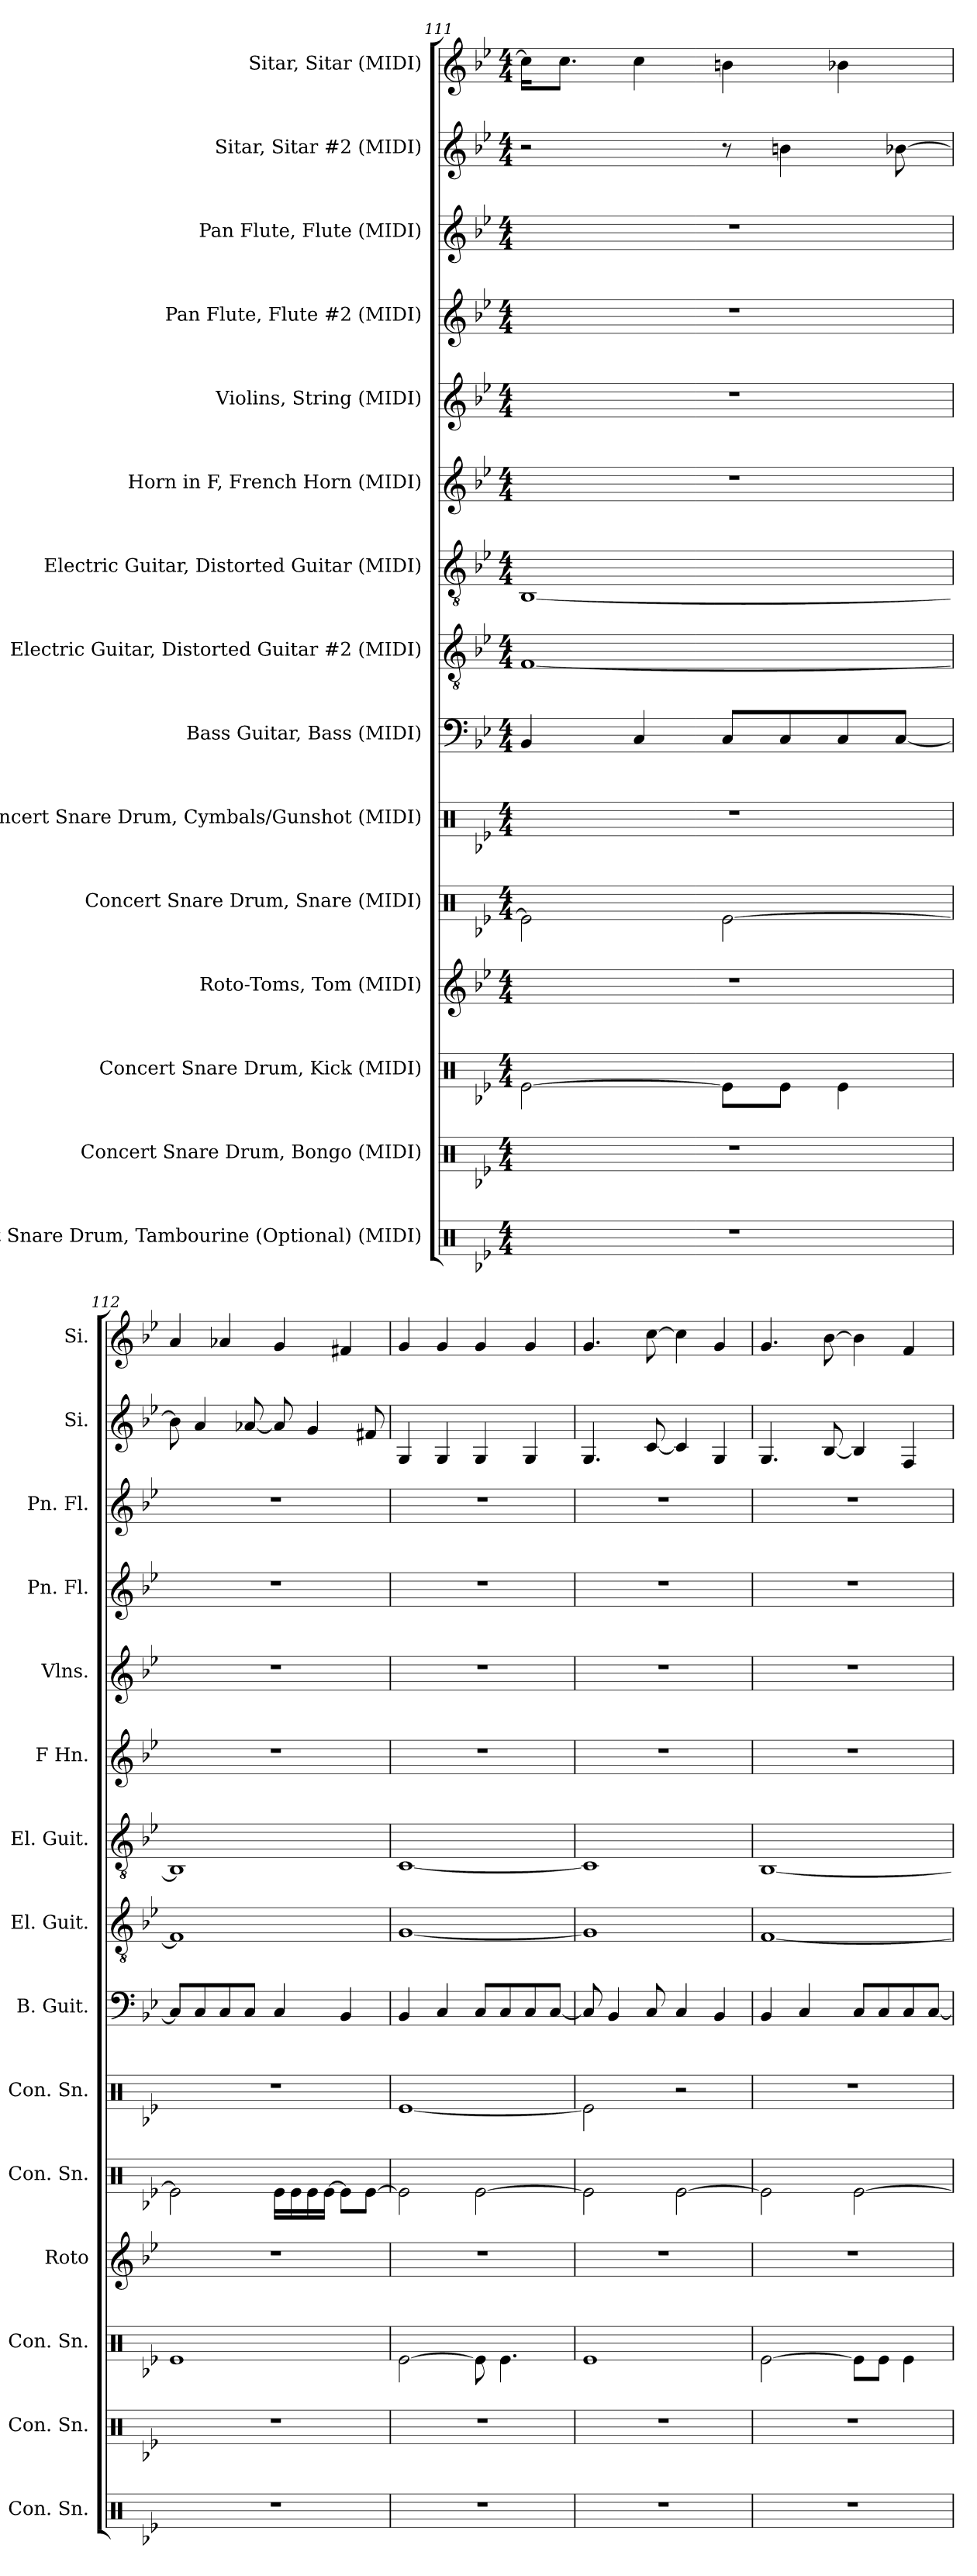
**kern	**kern	**kern	**kern	**kern	**kern	**kern	**kern	**kern	**kern	**kern	**kern	**kern	**kern	**kern
*part15	*part14	*part13	*part12	*part11	*part10	*part9	*part8	*part7	*part6	*part5	*part4	*part3	*part2	*part1
*staff15	*staff14	*staff13	*staff12	*staff11	*staff10	*staff9	*staff8	*staff7	*staff6	*staff5	*staff4	*staff3	*staff2	*staff1
*I"Concert Snare Drum, Tambourine (Optional) (MIDI)	*I"Concert Snare Drum, Bongo (MIDI)	*I"Concert Snare Drum, Kick (MIDI)	*I"Roto-Toms, Tom (MIDI)	*I"Concert Snare Drum, Snare (MIDI)	*I"Concert Snare Drum, Cymbals/Gunshot (MIDI)	*I"Bass Guitar, Bass (MIDI)	*I"Electric Guitar, Distorted Guitar #2 (MIDI)	*I"Electric Guitar, Distorted Guitar (MIDI)	*I"Horn in F, French Horn (MIDI)	*I"Violins, String (MIDI)	*I"Pan Flute, Flute #2 (MIDI)	*I"Pan Flute, Flute (MIDI)	*I"Sitar, Sitar #2 (MIDI)	*I"Sitar, Sitar (MIDI)
*I'Con. Sn.	*I'Con. Sn.	*I'Con. Sn.	*I'Roto	*I'Con. Sn.	*I'Con. Sn.	*I'B. Guit.	*I'El. Guit.	*I'El. Guit.	*I'F Hn.	*I'Vlns.	*I'Pn. Fl.	*I'Pn. Fl.	*I'Si.	*I'Si.
*clefX	*clefX	*clefX	*clefG2	*clefX	*clefX	*clefF4	*clefGv2	*clefGv2	*clefG2	*clefG2	*clefG2	*clefG2	*clefG2	*clefG2
*	*	*	*	*	*	*ITrd7c12	*	*	*ITrd4c7	*	*	*	*	*
*k[b-e-]	*k[b-e-]	*k[b-e-]	*k[b-e-]	*k[b-e-]	*k[b-e-]	*k[b-e-]	*k[b-e-]	*k[b-e-]	*k[b-e-a-]	*k[b-e-]	*k[b-e-]	*k[b-e-]	*k[b-e-]	*k[b-e-]
*M4/4	*M4/4	*M4/4	*M4/4	*M4/4	*M4/4	*M4/4	*M4/4	*M4/4	*M4/4	*M4/4	*M4/4	*M4/4	*M4/4	*M4/4
=111	=111	=111	=111	=111	=111	=111	=111	=111	=111	=111	=111	=111	=111	=111
1r	1r	[2Re\	1r	2Re\]	1r	4BBB-/	[1F	[1BB-	1r	1r	1r	1r	2r	16cc\KL]
.	.	.	.	.	.	.	.	.	.	.	.	.	.	8.cc\J
.	.	.	.	.	.	4CC/	.	.	.	.	.	.	.	4cc\
.	.	8Re\L]	.	[2Re\	.	8CC/L	.	.	.	.	.	.	8r	4bn\
.	.	8Re\J	.	.	.	8CC/	.	.	.	.	.	.	4bn\	.
.	.	4Re\	.	.	.	8CC/	.	.	.	.	.	.	.	4b-X\
.	.	.	.	.	.	[8CC/J	.	.	.	.	.	.	[8b-X\	.
=112	=112	=112	=112	=112	=112	=112	=112	=112	=112	=112	=112	=112	=112	=112
1r	1r	1Re	1r	2Re\]	1r	8CC/L]	1F]	1BB-]	1r	1r	1r	1r	8b-\]	4a/
.	.	.	.	.	.	8CC/	.	.	.	.	.	.	4a/	.
.	.	.	.	.	.	8CC/	.	.	.	.	.	.	.	4a-X/
.	.	.	.	.	.	8CC/J	.	.	.	.	.	.	[8a-X/	.
.	.	.	.	16Re\LL	.	4CC/	.	.	.	.	.	.	8a-/]	4g/
.	.	.	.	16Re\	.	.	.	.	.	.	.	.	.	.
.	.	.	.	16Re\	.	.	.	.	.	.	.	.	4g/	.
.	.	.	.	[16Re\JJ	.	.	.	.	.	.	.	.	.	.
.	.	.	.	8Re\L]	.	4BBB-/	.	.	.	.	.	.	.	4f#X/
.	.	.	.	[8Re\J	.	.	.	.	.	.	.	.	8f#X/	.
!!LO:PB:g=z
=113	=113	=113	=113	=113	=113	=113	=113	=113	=113	=113	=113	=113	=113	=113
1r	1r	[2Re\	1r	2Re\]	[1Re	4BBB-/	[1G	[1C	1r	1r	1r	1r	4G/	4g/
.	.	.	.	.	.	4CC/	.	.	.	.	.	.	4G/	4g/
.	.	8Re\]	.	[2Re\	.	8CC/L	.	.	.	.	.	.	4G/	4g/
.	.	4.Re\	.	.	.	8CC/	.	.	.	.	.	.	.	.
.	.	.	.	.	.	8CC/	.	.	.	.	.	.	4G/	4g/
.	.	.	.	.	.	[8CC/J	.	.	.	.	.	.	.	.
=114	=114	=114	=114	=114	=114	=114	=114	=114	=114	=114	=114	=114	=114	=114
1r	1r	1Re	1r	2Re\]	2Re\]	8CC/]	1G]	1C]	1r	1r	1r	1r	4.G/	4.g/
.	.	.	.	.	.	4BBB-/	.	.	.	.	.	.	.	.
.	.	.	.	.	.	8CC/	.	.	.	.	.	.	[8c/	[8cc\
.	.	.	.	[2Re\	2r	4CC/	.	.	.	.	.	.	4c/]	4cc\]
.	.	.	.	.	.	4BBB-/	.	.	.	.	.	.	4G/	4g/
=115	=115	=115	=115	=115	=115	=115	=115	=115	=115	=115	=115	=115	=115	=115
1r	1r	[2Re\	1r	2Re\]	1r	4BBB-/	[1F	[1BB-	1r	1r	1r	1r	4.G/	4.g/
.	.	.	.	.	.	4CC/	.	.	.	.	.	.	.	.
.	.	.	.	.	.	.	.	.	.	.	.	.	[8B-/	[8b-\
.	.	8Re\L]	.	[2Re\	.	8CC/L	.	.	.	.	.	.	4B-/]	4b-\]
.	.	8Re\J	.	.	.	8CC/	.	.	.	.	.	.	.	.
.	.	4Re\	.	.	.	8CC/	.	.	.	.	.	.	4F/	4f/
.	.	.	.	.	.	[8CC/J	.	.	.	.	.	.	.	.
=	=	=	=	=	=	=	=	=	=	=	=	=	=	=
*-	*-	*-	*-	*-	*-	*-	*-	*-	*-	*-	*-	*-	*-	*-
